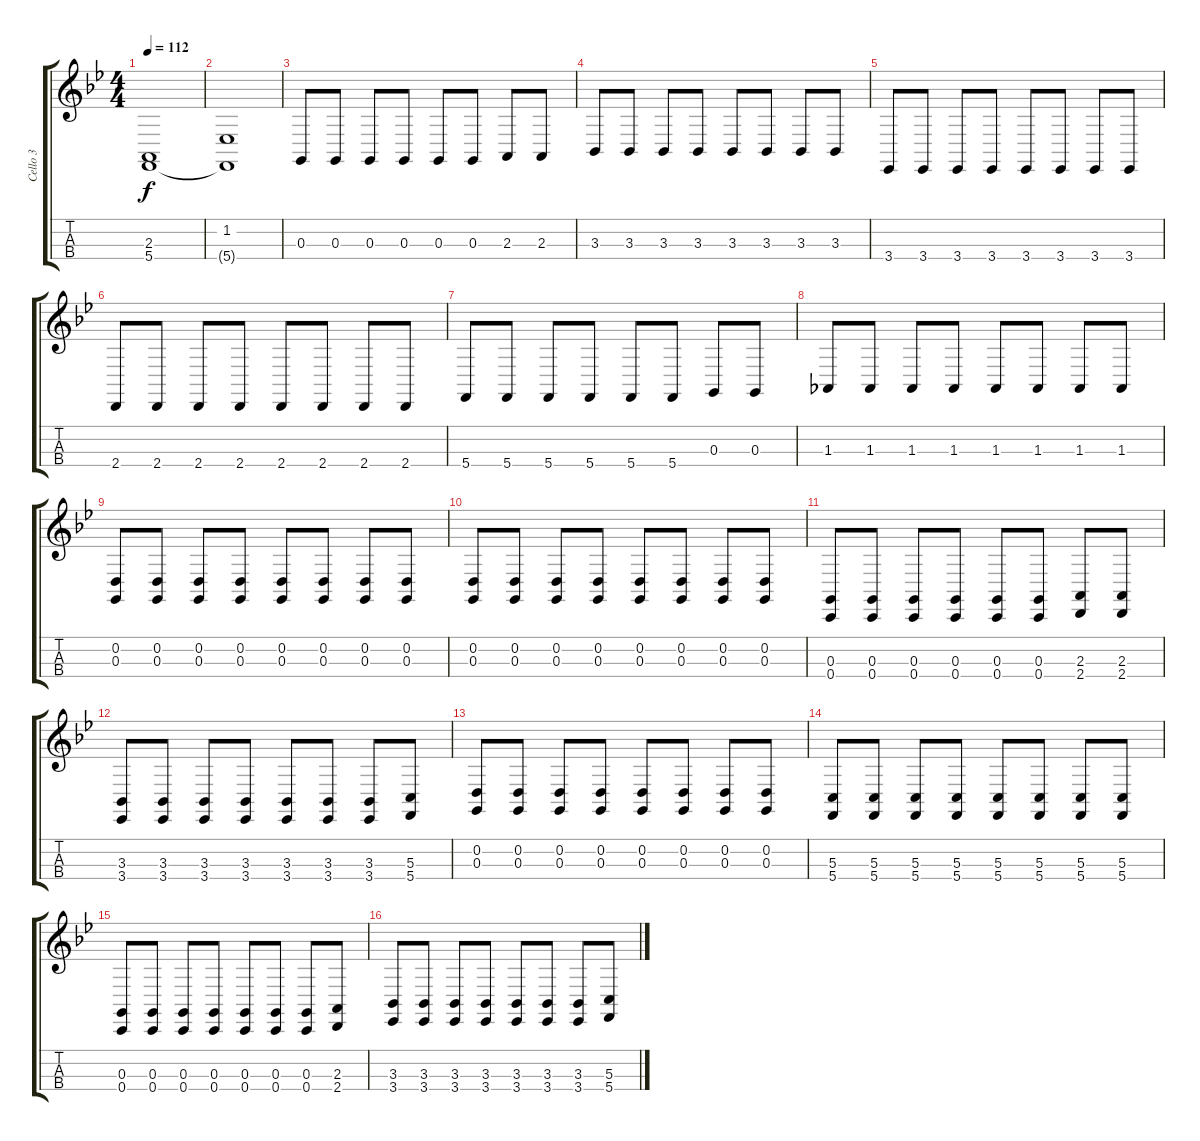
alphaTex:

\track ("Cello 3" "Cello 3") {instrument cello}
\staff {score tabs}
\tuning (A3 D3 G2 C2) {hide}
\ts (4 4)
\tempo 112
\clef g2
\ks bb
(2.3 5.4).1{dy f} |
(1.2 5.4{t}).1 |
0.3.8 0.3.8 0.3.8 0.3.8 0.3.8 0.3.8 2.3.8 2.3.8 |
3.3.8 3.3.8 3.3.8 3.3.8 3.3.8 3.3.8 3.3.8 3.3.8 |
3.4.8 3.4.8 3.4.8 3.4.8 3.4.8 3.4.8 3.4.8 3.4.8 |
2.4.8 2.4.8 2.4.8 2.4.8 2.4.8 2.4.8 2.4.8 2.4.8 |
5.4.8 5.4.8 5.4.8 5.4.8 5.4.8 5.4.8 0.3.8 0.3.8 |
1.3.8 1.3.8 1.3.8 1.3.8 1.3.8 1.3.8 1.3.8 1.3.8 |
(0.2 0.3).8 (0.2 0.3).8 (0.2 0.3).8 (0.2 0.3).8 (0.2 0.3).8 (0.2 0.3).8 (0.2 0.3).8 (0.2 0.3).8 |
(0.2 0.3).8 (0.2 0.3).8 (0.2 0.3).8 (0.2 0.3).8 (0.2 0.3).8 (0.2 0.3).8 (0.2 0.3).8 (0.2 0.3).8 |
(0.3 0.4).8 (0.3 0.4).8 (0.3 0.4).8 (0.3 0.4).8 (0.3 0.4).8 (0.3 0.4).8 (2.3 2.4).8 (2.3 2.4).8 |
(3.3 3.4).8 (3.3 3.4).8 (3.3 3.4).8 (3.3 3.4).8 (3.3 3.4).8 (3.3 3.4).8 (3.3 3.4).8 (5.3 5.4).8 |
(0.2 0.3).8 (0.2 0.3).8 (0.2 0.3).8 (0.2 0.3).8 (0.2 0.3).8 (0.2 0.3).8 (0.2 0.3).8 (0.2 0.3).8 |
(5.3 5.4).8 (5.3 5.4).8 (5.3 5.4).8 (5.3 5.4).8 (5.3 5.4).8 (5.3 5.4).8 (5.3 5.4).8 (5.3 5.4).8 |
(0.3 0.4).8 (0.3 0.4).8 (0.3 0.4).8 (0.3 0.4).8 (0.3 0.4).8 (0.3 0.4).8 (0.3 0.4).8 (2.3 2.4).8 |
(3.3 3.4).8 (3.3 3.4).8 (3.3 3.4).8 (3.3 3.4).8 (3.3 3.4).8 (3.3 3.4).8 (3.3 3.4).8 (5.3 5.4).8
